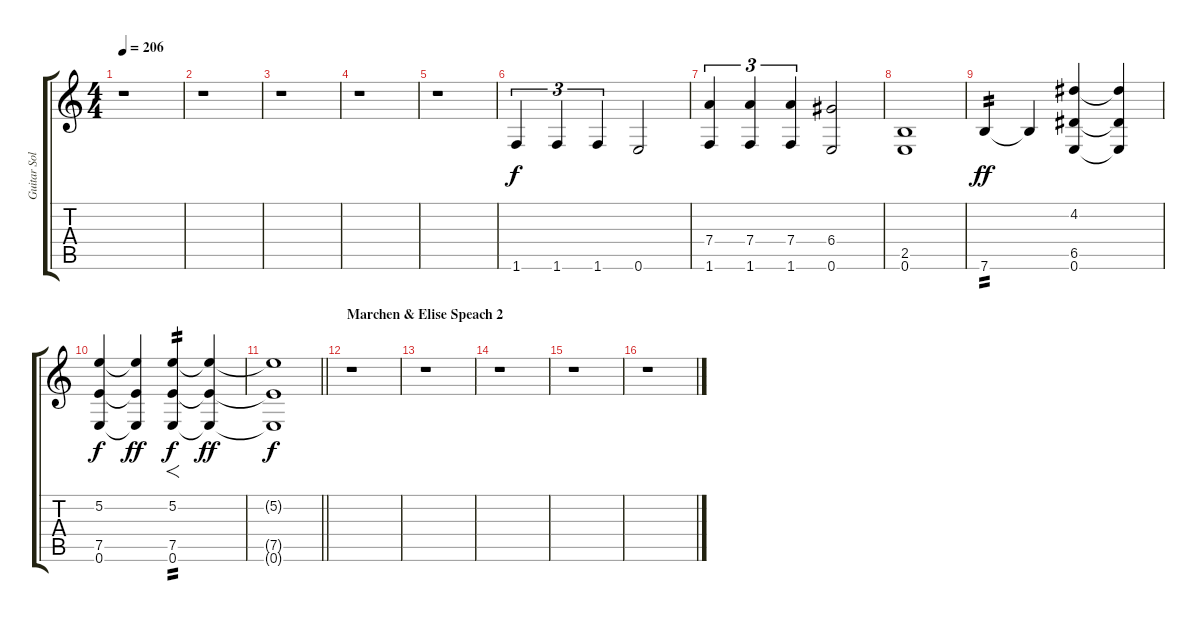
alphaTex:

\track ("Guitar Solo" "Guitar Sol") {instrument distortionguitar}
\staff {score tabs}
\tuning (E4 B3 G3 D3 A2 E2) {hide}
\ts (4 4)
\tempo 206
\clef g2
\ks c
r.1{dy f} |
r.1 |
r.1 |
r.1 |
r.1 |
1.6.4{tu (3 2) volume 8 balance 7 instrument timpani} 1.6.4{tu (3 2)} 1.6.4{tu (3 2)} 0.6.2 |
(7.4 1.6).4{tu (3 2)} (7.4 1.6).4{tu (3 2)} (7.4 1.6).4{tu (3 2)} (6.4 0.6).2 |
(2.5 0.6).1 |
7.6.4{tp 2 dy ff} 7.6{t}.4 (4.2 6.5 0.6).4 (4.2{t} 6.5{t} 0.6{t}).4 |
(5.2 7.5 0.6).4{dy f} (5.2{t} 7.5{t} 0.6{t}).4{dy ff volume 6} (5.2 7.5 0.6).4{f tp 2 dy f volume 13} (5.2{t} 7.5{t} 0.6{t}).4{dy ff} |
\barLineRight lightlight
(5.2{t} 7.5{t} 0.6{t}).1{dy f} |
\section ("" "Marchen & Elise Speach 2")
r.1{instrument distortionguitar} |
r.1 |
r.1 |
r.1 |
r.1
